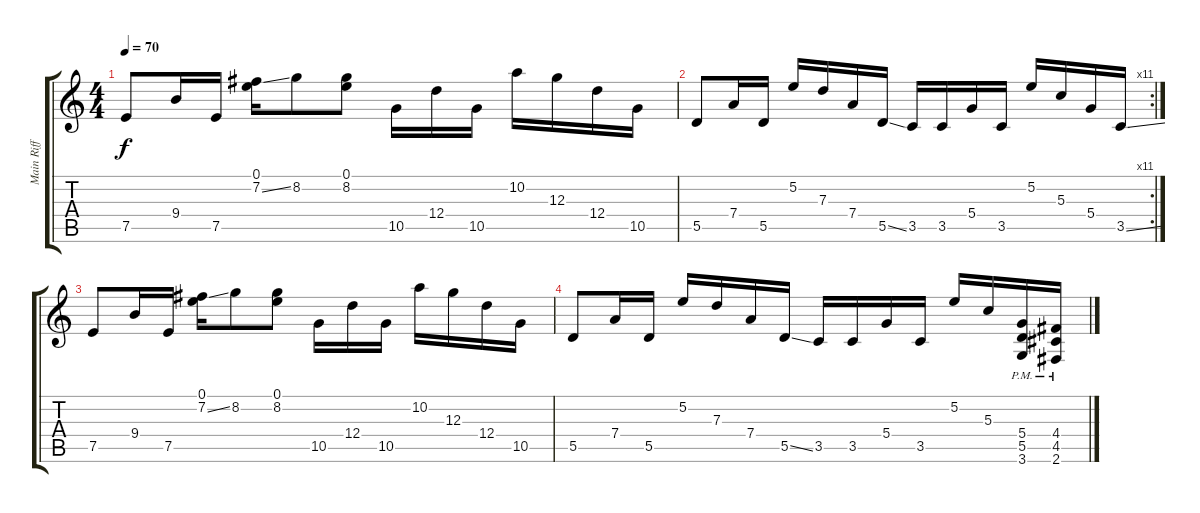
\track ("Main Riff" "Main Riff") {instrument electricguitarclean}
\staff {score tabs}
\tuning (E4 B3 G3 D3 A2 E2) {hide}
\ts (4 4)
\tempo 70
\clef g2
\ks c
7.5.8{dy f instrument electricguitarclean} 9.4.16 7.5.16 (0.1 7.2{ss}).16 8.2.8 (0.1 8.2).8 10.5.16 12.4.16 10.5.16 10.2.16 12.3.16 12.4.16 10.5.16 |
\rc 11
5.5.8 7.4.16 5.5.16 5.2.16 7.3.16 7.4.16 5.5{ss}.16 3.5.16 3.5.16 5.4.16 3.5.16 5.2.16 5.3.16 5.4.16 3.5{ss}.16 |
7.5.8 9.4.16 7.5.16 (0.1 7.2{ss}).16 8.2.8 (0.1 8.2).8 10.5.16 12.4.16 10.5.16 10.2.16 12.3.16 12.4.16 10.5.16 |
5.5.8 7.4.16 5.5.16 5.2.16 7.3.16 7.4.16 5.5{ss}.16 3.5.16 3.5.16 5.4.16 3.5.16 5.2.16 5.3.16 (5.4 5.5{pm} 3.6).16{instrument distortionguitar} (4.4 4.5{pm} 2.6).16{instrument distortionguitar}
